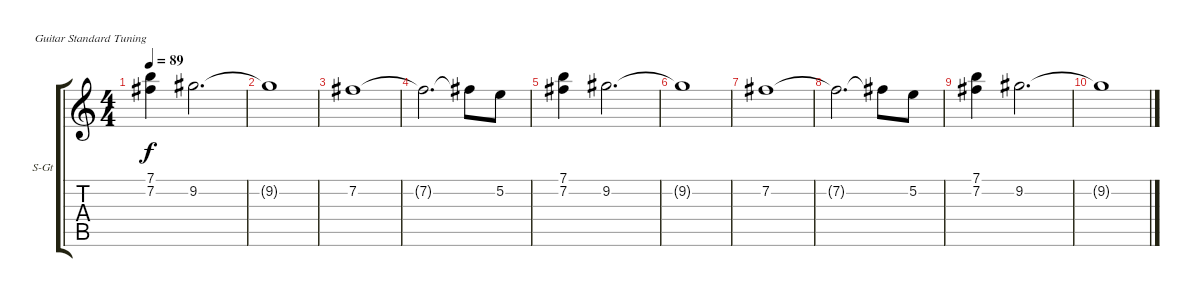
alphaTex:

\bracketExtendMode groupsimilarinstruments
\firstSystemTrackNameOrientation horizontal
\otherSystemsTrackNameOrientation horizontal
\track ("Synth" "S-Gt") {instrument lead3calliope}
\staff {score tabs}
\tuning (E4 B3 G3 D3 A2 E2)
\displaytranspose 12
\ts (4 4)
\tempo 89
\clef g2
\ks c
(7.1 7.2).4{dy f} 9.2.2{d} |
9.2{t}.1 |
7.2.1 |
7.2{t}.2{d} 7.2{t}.8 5.2.8 |
(7.1 7.2).4 9.2.2{d} |
9.2{t}.1 |
7.2.1 |
7.2{t}.2{d} 7.2{t}.8 5.2.8 |
(7.1 7.2).4 9.2.2{d} |
9.2{t}.1
